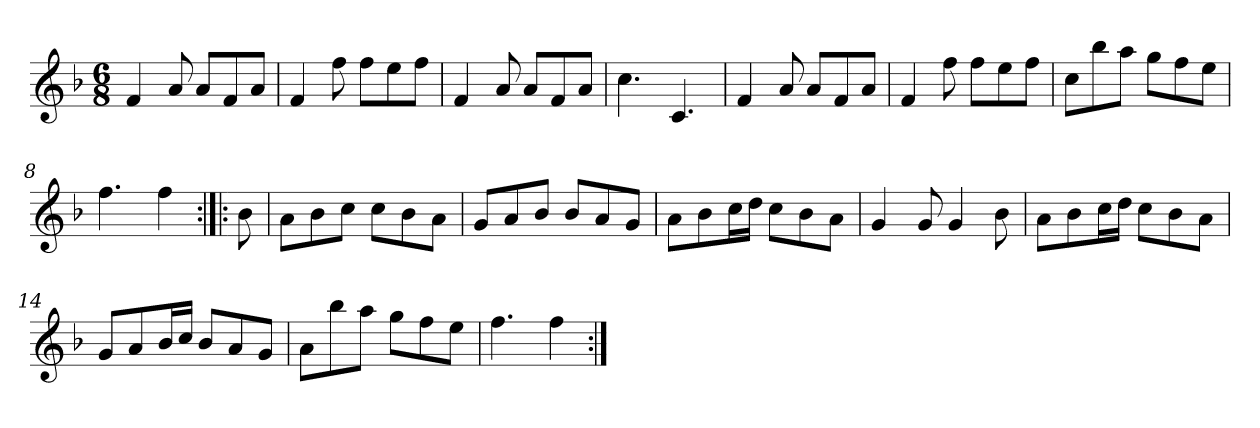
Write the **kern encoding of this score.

**kern
*part1
*staff1
*clefG2
*k[b-]
*F:
*M6/8
*MM120
=1
4f
8a
8a/L
8f/
8a/J
=2
4f
8ff
8ff\L
8ee\
8ff\J
=3
4f
8a
8a/L
8f/
8a/J
=4
4.cc
4.c
=5
4f
8a
8a/L
8f/
8a/J
=6
4f
8ff
8ff\L
8ee\
8ff\J
=7
8cc\L
8bb-\
8aa\J
8gg\L
8ff\
8ee\J
=8
4.ff
4ff
=:|!|:
8b-
=9
8a\L
8b-\
8cc\J
8cc\L
8b-\
8a\J
=10
8g/L
8a/
8b-/J
8b-/L
8a/
8g/J
=11
8a\L
8b-\
16cc\L
16dd\JJ
8cc\L
8b-\
8a\J
=12
4g
8g
4g
8b-
=13
8a\L
8b-\
16cc\L
16dd\JJ
8cc\L
8b-\
8a\J
=14
8g/L
8a/
16b-/L
16cc/JJ
8b-/L
8a/
8g/J
=15
8a\L
8bb-\
8aa\J
8gg\L
8ff\
8ee\J
=16
4.ff
4ff
=:|!
*-
